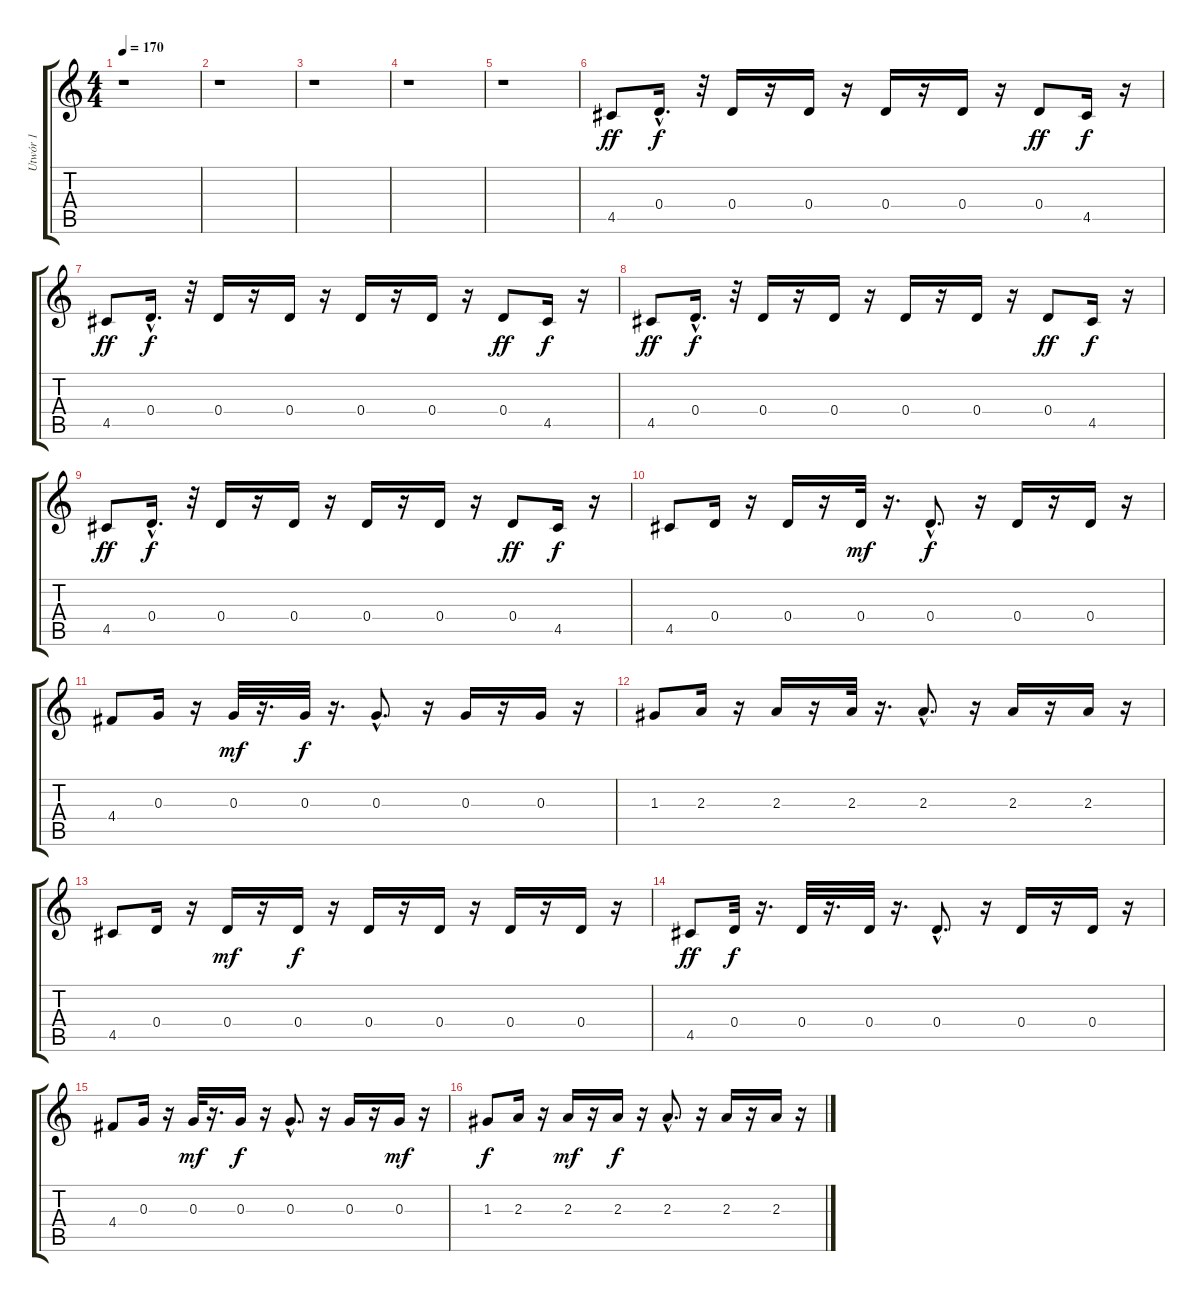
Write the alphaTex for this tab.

\track ("Utwór 1" "Utwór 1") {instrument electricguitarclean}
\staff {score tabs}
\tuning (E4 B3 G3 D3 A2 E2) {hide}
\ts (4 4)
\tempo 170
\clef g2
\ks c
r.1{dy ff instrument electricguitarclean} |
r.1 |
r.1 |
r.1 |
r.1 |
4.5.8{volume 11 balance 12} 0.4{hac}.16{d dy f} r.32 0.4.16 r.16 0.4.16 r.16 0.4.16 r.16 0.4.16 r.16 0.4.8{dy ff} 4.5.16{dy f} r.16 |
4.5.8{dy ff} 0.4{hac}.16{d dy f} r.32 0.4.16 r.16 0.4.16 r.16 0.4.16 r.16 0.4.16 r.16 0.4.8{dy ff} 4.5.16{dy f} r.16 |
4.5.8{dy ff} 0.4{hac}.16{d dy f} r.32 0.4.16 r.16 0.4.16 r.16 0.4.16 r.16 0.4.16 r.16 0.4.8{dy ff} 4.5.16{dy f} r.16 |
4.5.8{dy ff} 0.4{hac}.16{d dy f} r.32 0.4.16 r.16 0.4.16 r.16 0.4.16 r.16 0.4.16 r.16 0.4.8{dy ff} 4.5.16{dy f} r.16 |
4.5.8 0.4.16 r.16 0.4.16 r.16 0.4.32{dy mf} r.16{d} 0.4{hac}.8{d dy f} r.16 0.4.16 r.16 0.4.16 r.16 |
4.4.8 0.3.16 r.16 0.3.32{dy mf} r.16{d} 0.3.32{dy f} r.16{d} 0.3{hac}.8{d} r.16 0.3.16 r.16 0.3.16 r.16 |
1.3.8 2.3.16 r.16 2.3.16 r.16 2.3.32 r.16{d} 2.3{hac}.8{d} r.16 2.3.16 r.16 2.3.16 r.16 |
4.5.8 0.4.16 r.16 0.4.16{dy mf} r.16 0.4.16{dy f} r.16 0.4.16 r.16 0.4.16 r.16 0.4.16 r.16 0.4.16 r.16 |
4.5.8{dy ff} 0.4.32{dy f} r.16{d} 0.4.32 r.16{d} 0.4.32 r.16{d} 0.4{hac}.8{d} r.16 0.4.16 r.16 0.4.16 r.16 |
4.4.8 0.3.16 r.16 0.3.32{dy mf} r.16{d} 0.3.16{dy f} r.16 0.3{hac}.8{d} r.16 0.3.16 r.16 0.3.16{dy mf} r.16 |
1.3.8{dy f} 2.3.16 r.16 2.3.16{dy mf} r.16 2.3.16{dy f} r.16 2.3{hac}.8{d} r.16 2.3.16 r.16 2.3.16 r.16
